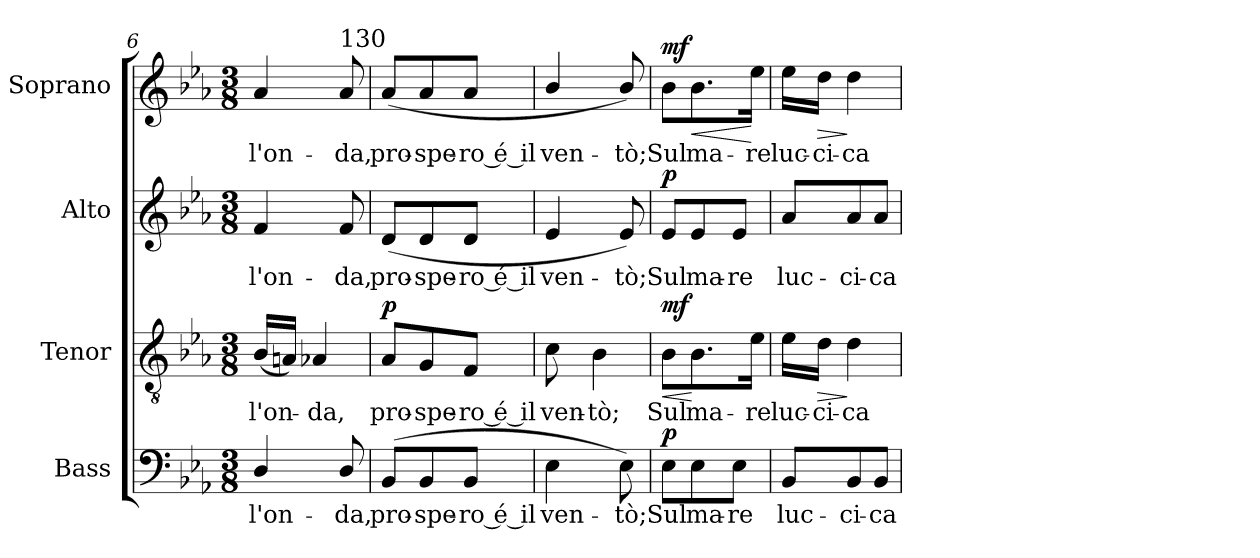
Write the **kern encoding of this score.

**kern	**text	**dynam	**kern	**text	**dynam	**kern	**text	**dynam	**kern	**text	**dynam
*part4	*part4	*part4	*part3	*part3	*part3	*part2	*part2	*part2	*part1	*part1	*part1
*staff4	*staff4	*staff4	*staff3	*staff3	*staff3	*staff2	*staff2	*staff2	*staff1	*staff1	*staff1
*I"Bass	*	*	*I"Tenor	*	*	*I"Alto	*	*	*I"Soprano	*	*
*I'B.	*	*	*I'T.	*	*	*I'A.	*	*	*I'S.	*	*
*clefF4	*	*	*clefGv2	*	*	*clefG2	*	*	*clefG2	*	*
*	*	*	*ITrd7c12	*	*	*	*	*	*	*	*
*k[b-e-a-]	*	*	*k[b-e-a-]	*	*	*k[b-e-a-]	*	*	*k[b-e-a-]	*	*
*E-:	*	*	*E-:	*	*	*E-:	*	*	*E-:	*	*
*M3/8	*	*	*M3/8	*	*	*M3/8	*	*	*M3/8	*	*
=6	=6	=6	=6	=6	=6	=6	=6	=6	=6	=6	=6
!	!LO:LY:b:color=#000000	!	!	!	!	!	!	!	!	!	!
!	!	!	!	!LO:LY:b:color=#000000	!	!	!	!	!	!	!
!	!	!	!	!	!	!	!LO:LY:b:color=#000000	!	!	!	!
!	!	!	!	!	!	!	!	!	!	!LO:LY:b:color=#000000	!
4Di/	l'on-	.	(16BB-i/LL	l'on-	.	4fi/	l'on-	.	4a-i/	l'on-	.
.	.	.	16AAni/JJ)	.	.	.	.	.	.	.	.
!	!	!	!	!LO:LY:b:color=#000000	!	!	!	!	!	!	!
.	.	.	4AA-Xi/	-da,	.	.	.	.	.	.	.
!	!LO:LY:b:color=#000000	!	!	!	!	!	!	!	!	!	!
!	!	!	!	!	!	!	!LO:LY:b:color=#000000	!	!	!	!
!	!	!	!	!	!	!	!	!	!LO:TX:a:t=130	!	!
!	!	!	!	!	!	!	!	!	!	!LO:LY:b:color=#000000	!
8Di/	-da,	.	.	.	.	8fi/	-da,	.	8a-i/	-da,	.
=7	=7	=7	=7	=7	=7	=7	=7	=7	=7	=7	=7
!	!LO:LY:b:color=#000000	!	!	!	!	!	!	!	!	!	!
!	!	!	!	!LO:LY:b:color=#000000	!	!	!	!	!	!	!
!	!	!	!	!	!	!	!LO:LY:b:color=#000000	!	!	!	!
!	!	!	!	!	!	!	!	!	!	!LO:LY:b:color=#000000	!
(8BB-i/L	pro-	.	8AA-i/L	pro-	p	(8di/L	pro-	.	(8a-i/L	pro-	.
!	!LO:LY:b:color=#000000	!	!	!	!	!	!	!	!	!	!
!	!	!	!	!LO:LY:b:color=#000000	!	!	!	!	!	!	!
!	!	!	!	!	!	!	!LO:LY:b:color=#000000	!	!	!	!
!	!	!	!	!	!	!	!	!	!	!LO:LY:b:color=#000000	!
8BB-i/	-spe-	.	8GGi/	-spe-	.	8di/	-spe-	.	8a-i/	-spe-	.
!	!LO:LY:b:color=#000000	!	!	!	!	!	!	!	!	!	!
!	!	!	!	!LO:LY:b:color=#000000	!	!	!	!	!	!	!
!	!	!	!	!	!	!	!LO:LY:b:color=#000000	!	!	!	!
!	!	!	!	!	!	!	!	!	!	!LO:LY:b:color=#000000	!
8BB-i/J	-ro é il	.	8FFi/J	-ro é il	.	8di/J	-ro é il	.	8a-i/J	-ro é il	.
!!LO:LB:g=z
=8	=8	=8	=8	=8	=8	=8	=8	=8	=8	=8	=8
!	!LO:LY:b:color=#000000	!	!	!	!	!	!	!	!	!	!
!	!	!	!	!LO:LY:b:color=#000000	!	!	!	!	!	!	!
!	!	!	!	!	!	!	!LO:LY:b:color=#000000	!	!	!	!
!	!	!	!	!	!	!	!	!	!	!LO:LY:b:color=#000000	!
4E-i\	ven-	.	8Ci\	ven-	.	4e-i/	ven-	.	4b-i/	ven-	.
!	!	!	!	!LO:LY:b:color=#000000	!	!	!	!	!	!	!
.	.	.	4BB-i\	-tò;	.	.	.	.	.	.	.
!	!LO:LY:b:color=#000000	!	!	!	!	!	!	!	!	!	!
!	!	!	!	!	!	!	!LO:LY:b:color=#000000	!	!	!	!
!	!	!	!	!	!	!	!	!	!	!LO:LY:b:color=#000000	!
8E-i\)	-tò;	.	.	.	.	8e-i/)	-tò;	.	8b-i/)	-tò;	.
=9	=9	=9	=9	=9	=9	=9	=9	=9	=9	=9	=9
!	!LO:LY:b:color=#000000	!	!	!	!	!	!	!	!	!	!
!	!	!	!	!LO:LY:b:color=#000000	!LO:HP:b	!	!	!	!	!	!
!	!	!	!	!	!	!	!LO:LY:b:color=#000000	!	!	!	!
!	!	!	!	!	!	!	!	!	!	!LO:LY:b:color=#000000	!
8E-i\L	Sul	p	8BB-i\L	Sul	< mf	8e-i/L	Sul	p	8b-i\L	Sul	mf
!	!LO:LY:b:color=#000000	!	!	!	!	!	!	!	!	!	!
!	!	!	!	!LO:LY:b:color=#000000	!	!	!	!	!	!	!
!	!	!	!	!	!	!	!LO:LY:b:color=#000000	!	!	!	!
!	!	!	!	!	!	!	!	!	!	!LO:LY:b:color=#000000	!LO:HP:b
8E-i\	ma-	.	8.BB-i\	ma-	[	8e-i/	ma-	.	8.b-i\	ma-	<
!	!LO:LY:b:color=#000000	!	!	!	!	!	!	!	!	!	!
!	!	!	!	!	!	!	!LO:LY:b:color=#000000	!	!	!	!
8E-i\J	-re	.	.	.	.	8e-i/J	-re	.	.	.	.
!	!	!	!	!LO:LY:b:color=#000000	!	!	!	!	!	!	!
!	!	!	!	!	!	!	!	!	!	!LO:LY:b:color=#000000	!
.	.	.	16E-i\Jk	-re	.	.	.	.	16ee-i\Jk	-re	[
=10	=10	=10	=10	=10	=10	=10	=10	=10	=10	=10	=10
!	!LO:LY:b:color=#000000	!	!	!	!	!	!	!	!	!	!
!	!	!	!	!LO:LY:b:color=#000000	!	!	!	!	!	!	!
!	!	!	!	!	!	!	!LO:LY:b:color=#000000	!	!	!	!
!	!	!	!	!	!	!	!	!	!	!LO:LY:b:color=#000000	!
8BB-i/L	luc-	.	16E-i\LL	luc-	.	8a-i/L	luc-	.	16ee-i\LL	luc-	.
!	!	!	!	!LO:LY:b:color=#000000	!LO:HP:b	!	!	!	!	!	!
!	!	!	!	!	!	!	!	!	!	!LO:LY:b:color=#000000	!LO:HP:b
.	.	.	16Di\JJ	-ci-	>	.	.	.	16ddi\JJ	-ci-	>
!	!LO:LY:b:color=#000000	!	!	!	!	!	!	!	!	!	!
!	!	!	!	!LO:LY:b:color=#000000	!	!	!	!	!	!	!
!	!	!	!	!	!	!	!LO:LY:b:color=#000000	!	!	!	!
!	!	!	!	!	!	!	!	!	!	!LO:LY:b:color=#000000	!
8BB-i/	-ci-	.	4Di\	-ca	]	8a-i/	-ci-	.	4ddi\	-ca	]
!	!LO:LY:b:color=#000000	!	!	!	!	!	!	!	!	!	!
!	!	!	!	!	!	!	!LO:LY:b:color=#000000	!	!	!	!
8BB-i/J	-ca	.	.	.	.	8a-i/J	-ca	.	.	.	.
=	=	=	=	=	=	=	=	=	=	=	=
*-	*-	*-	*-	*-	*-	*-	*-	*-	*-	*-	*-
